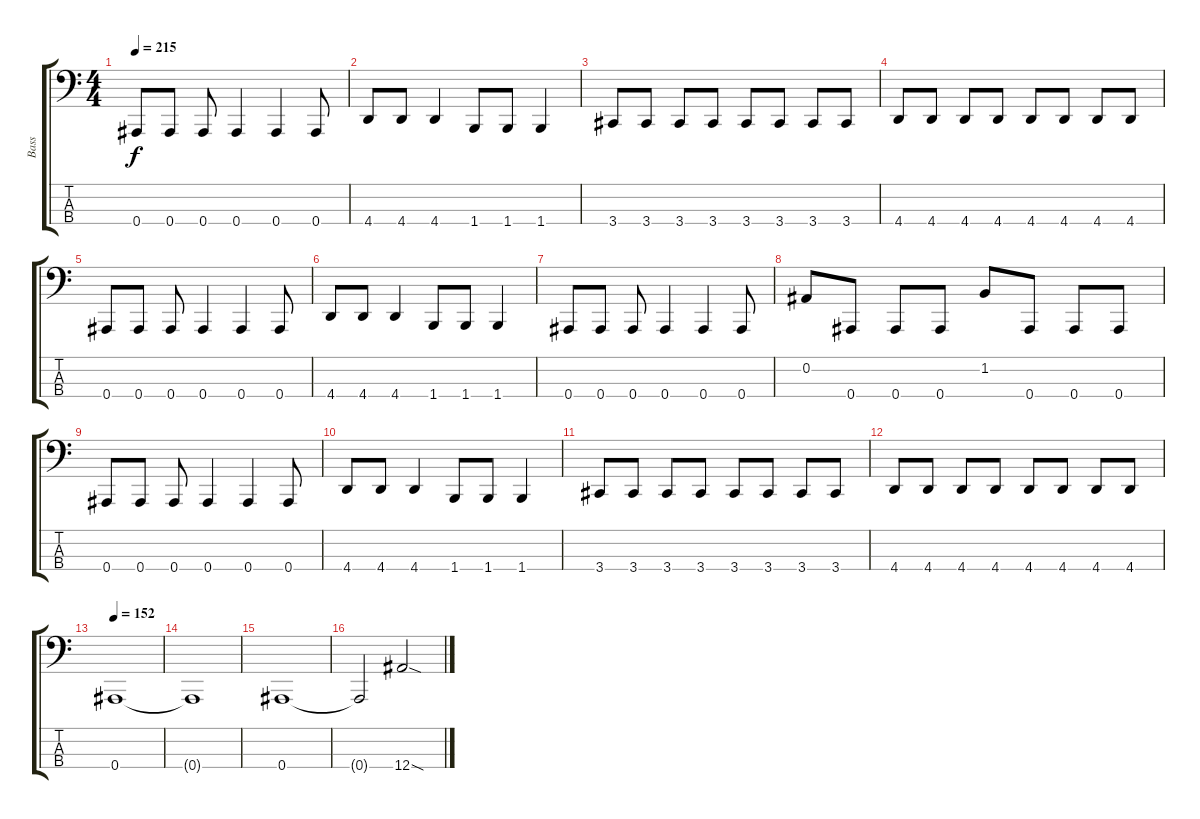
\track ("Bass" "Bass") {instrument electricbasspick}
\staff {score tabs}
\tuning (Eb2 Bb1 F1 Bb0) {hide}
\ts (4 4)
\tempo 215
\clef f4
\ks c
0.4.8{dy f} 0.4.8 0.4.8 0.4.4 0.4.4 0.4.8 |
4.4.8 4.4.8 4.4.4 1.4.8 1.4.8 1.4.4 |
3.4.8 3.4.8 3.4.8 3.4.8 3.4.8 3.4.8 3.4.8 3.4.8 |
4.4.8 4.4.8 4.4.8 4.4.8 4.4.8 4.4.8 4.4.8 4.4.8 |
0.4.8 0.4.8 0.4.8 0.4.4 0.4.4 0.4.8 |
4.4.8 4.4.8 4.4.4 1.4.8 1.4.8 1.4.4 |
0.4.8 0.4.8 0.4.8 0.4.4 0.4.4 0.4.8 |
0.2.8 0.4.8 0.4.8 0.4.8 1.2.8 0.4.8 0.4.8 0.4.8 |
0.4.8 0.4.8 0.4.8 0.4.4 0.4.4 0.4.8 |
4.4.8 4.4.8 4.4.4 1.4.8 1.4.8 1.4.4 |
3.4.8 3.4.8 3.4.8 3.4.8 3.4.8 3.4.8 3.4.8 3.4.8 |
4.4.8 4.4.8 4.4.8 4.4.8 4.4.8 4.4.8 4.4.8 4.4.8 |
\tempo 152
0.4.1 |
0.4{t}.1 |
0.4.1 |
0.4{t}.2 12.4{sod}.2
